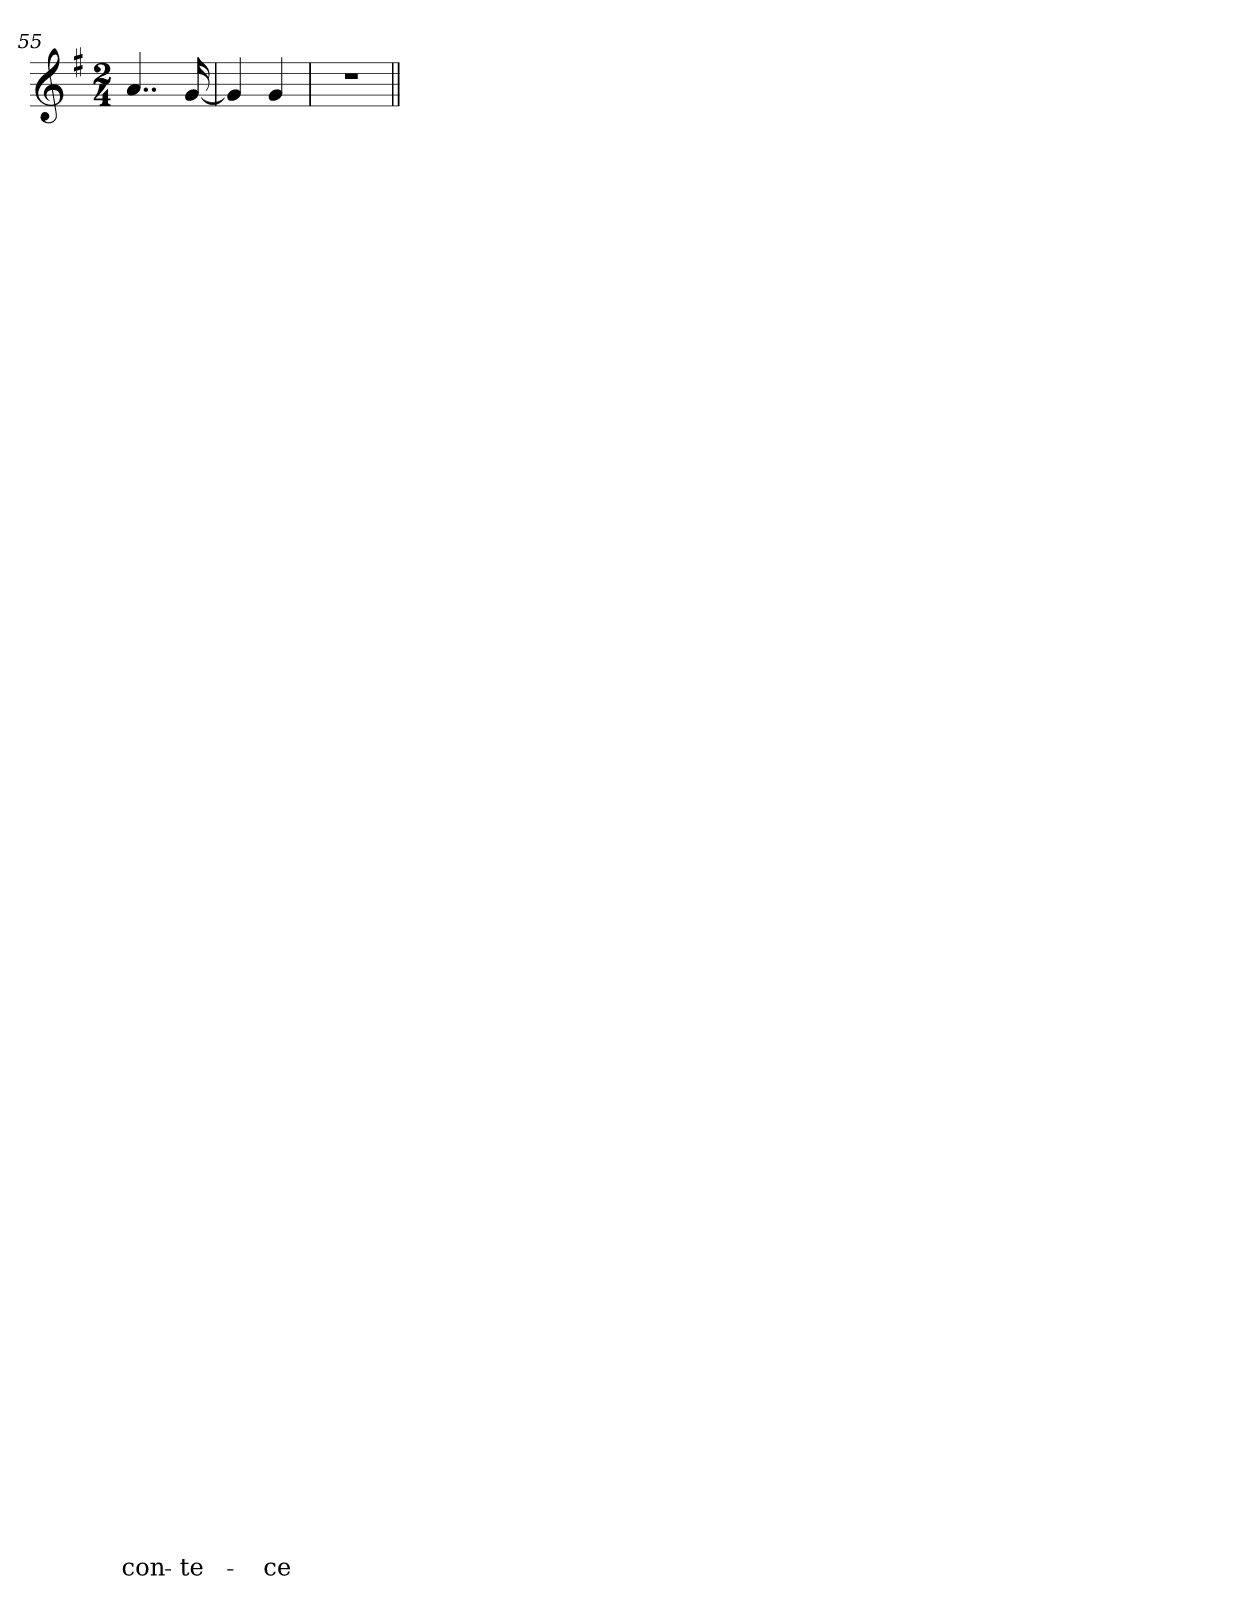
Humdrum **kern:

**kern	**text	**text	**text	**text	**text	**text	**text	**text	**text	**text	**text	**text	**text	**text	**text	**text	**text	**text	**text	**text	**text	**text	**text	**text	**text	**text	**text	**text	**text	**text	**text	**text	**text	**text	**text	**text	**text	**text	**text	**text	**text	**text	**text	**text	**text	**text	**text	**text	**text	**text	**text	**text	**text	**text	**text	**text	**text	**text	**text	**text	**text
*part1	*part1	*part1	*part1	*part1	*part1	*part1	*part1	*part1	*part1	*part1	*part1	*part1	*part1	*part1	*part1	*part1	*part1	*part1	*part1	*part1	*part1	*part1	*part1	*part1	*part1	*part1	*part1	*part1	*part1	*part1	*part1	*part1	*part1	*part1	*part1	*part1	*part1	*part1	*part1	*part1	*part1	*part1	*part1	*part1	*part1	*part1	*part1	*part1	*part1	*part1	*part1	*part1	*part1	*part1	*part1	*part1	*part1	*part1	*part1	*part1	*part1
*staff1	*staff1	*staff1	*staff1	*staff1	*staff1	*staff1	*staff1	*staff1	*staff1	*staff1	*staff1	*staff1	*staff1	*staff1	*staff1	*staff1	*staff1	*staff1	*staff1	*staff1	*staff1	*staff1	*staff1	*staff1	*staff1	*staff1	*staff1	*staff1	*staff1	*staff1	*staff1	*staff1	*staff1	*staff1	*staff1	*staff1	*staff1	*staff1	*staff1	*staff1	*staff1	*staff1	*staff1	*staff1	*staff1	*staff1	*staff1	*staff1	*staff1	*staff1	*staff1	*staff1	*staff1	*staff1	*staff1	*staff1	*staff1	*staff1	*staff1	*staff1	*staff1
!!LO:LB:g=z
*clefG2	*	*	*	*	*	*	*	*	*	*	*	*	*	*	*	*	*	*	*	*	*	*	*	*	*	*	*	*	*	*	*	*	*	*	*	*	*	*	*	*	*	*	*	*	*	*	*	*	*	*	*	*	*	*	*	*	*	*	*	*	*
*k[f#]	*	*	*	*	*	*	*	*	*	*	*	*	*	*	*	*	*	*	*	*	*	*	*	*	*	*	*	*	*	*	*	*	*	*	*	*	*	*	*	*	*	*	*	*	*	*	*	*	*	*	*	*	*	*	*	*	*	*	*	*	*
*G:	*	*	*	*	*	*	*	*	*	*	*	*	*	*	*	*	*	*	*	*	*	*	*	*	*	*	*	*	*	*	*	*	*	*	*	*	*	*	*	*	*	*	*	*	*	*	*	*	*	*	*	*	*	*	*	*	*	*	*	*	*
*M2/4	*	*	*	*	*	*	*	*	*	*	*	*	*	*	*	*	*	*	*	*	*	*	*	*	*	*	*	*	*	*	*	*	*	*	*	*	*	*	*	*	*	*	*	*	*	*	*	*	*	*	*	*	*	*	*	*	*	*	*	*	*
=55	=55	=55	=55	=55	=55	=55	=55	=55	=55	=55	=55	=55	=55	=55	=55	=55	=55	=55	=55	=55	=55	=55	=55	=55	=55	=55	=55	=55	=55	=55	=55	=55	=55	=55	=55	=55	=55	=55	=55	=55	=55	=55	=55	=55	=55	=55	=55	=55	=55	=55	=55	=55	=55	=55	=55	=55	=55	=55	=55	=55	=55
!	!	!	!	!	!	!	!	!	!	!	!	!	!	!	!	!	!	!	!	!	!	!	!	!	!	!	!	!	!	!	!	!	!	!	!	!	!	!	!	!	!	!	!	!	!	!	!	!	!	!	!	!	!	!	!	!	!	!	!	!	!LO:LY:b
4..a/	.	.	.	.	.	.	.	.	.	.	.	.	.	.	.	.	.	.	.	.	.	.	.	.	.	.	.	.	.	.	.	.	.	.	.	.	.	.	.	.	.	.	.	.	.	.	.	.	.	.	.	.	.	.	.	.	.	.	.	.	-con-
!	!	!	!	!	!	!	!	!	!	!	!	!	!	!	!	!	!	!	!	!	!	!	!	!	!	!	!	!	!	!	!	!	!	!	!	!	!	!	!	!	!	!	!	!	!	!	!	!	!	!	!	!	!	!	!	!	!	!	!	!	!LO:LY:b
[16g/	.	.	.	.	.	.	.	.	.	.	.	.	.	.	.	.	.	.	.	.	.	.	.	.	.	.	.	.	.	.	.	.	.	.	.	.	.	.	.	.	.	.	.	.	.	.	.	.	.	.	.	.	.	.	.	.	.	.	.	.	-te-
=56	=56	=56	=56	=56	=56	=56	=56	=56	=56	=56	=56	=56	=56	=56	=56	=56	=56	=56	=56	=56	=56	=56	=56	=56	=56	=56	=56	=56	=56	=56	=56	=56	=56	=56	=56	=56	=56	=56	=56	=56	=56	=56	=56	=56	=56	=56	=56	=56	=56	=56	=56	=56	=56	=56	=56	=56	=56	=56	=56	=56	=56
4g/]	.	.	.	.	.	.	.	.	.	.	.	.	.	.	.	.	.	.	.	.	.	.	.	.	.	.	.	.	.	.	.	.	.	.	.	.	.	.	.	.	.	.	.	.	.	.	.	.	.	.	.	.	.	.	.	.	.	.	.	.	.
!	!	!	!	!	!	!	!	!	!	!	!	!	!	!	!	!	!	!	!	!	!	!	!	!	!	!	!	!	!	!	!	!	!	!	!	!	!	!	!	!	!	!	!	!	!	!	!	!	!	!	!	!	!	!	!	!	!	!	!	!	!LO:LY:b
4g/	.	.	.	.	.	.	.	.	.	.	.	.	.	.	.	.	.	.	.	.	.	.	.	.	.	.	.	.	.	.	.	.	.	.	.	.	.	.	.	.	.	.	.	.	.	.	.	.	.	.	.	.	.	.	.	.	.	.	.	.	-ce
=57	=57	=57	=57	=57	=57	=57	=57	=57	=57	=57	=57	=57	=57	=57	=57	=57	=57	=57	=57	=57	=57	=57	=57	=57	=57	=57	=57	=57	=57	=57	=57	=57	=57	=57	=57	=57	=57	=57	=57	=57	=57	=57	=57	=57	=57	=57	=57	=57	=57	=57	=57	=57	=57	=57	=57	=57	=57	=57	=57	=57	=57
2r	.	.	.	.	.	.	.	.	.	.	.	.	.	.	.	.	.	.	.	.	.	.	.	.	.	.	.	.	.	.	.	.	.	.	.	.	.	.	.	.	.	.	.	.	.	.	.	.	.	.	.	.	.	.	.	.	.	.	.	.	.
=||	=||	=||	=||	=||	=||	=||	=||	=||	=||	=||	=||	=||	=||	=||	=||	=||	=||	=||	=||	=||	=||	=||	=||	=||	=||	=||	=||	=||	=||	=||	=||	=||	=||	=||	=||	=||	=||	=||	=||	=||	=||	=||	=||	=||	=||	=||	=||	=||	=||	=||	=||	=||	=||	=||	=||	=||	=||	=||	=||	=||	=||
*-	*-	*-	*-	*-	*-	*-	*-	*-	*-	*-	*-	*-	*-	*-	*-	*-	*-	*-	*-	*-	*-	*-	*-	*-	*-	*-	*-	*-	*-	*-	*-	*-	*-	*-	*-	*-	*-	*-	*-	*-	*-	*-	*-	*-	*-	*-	*-	*-	*-	*-	*-	*-	*-	*-	*-	*-	*-	*-	*-	*-	*-
